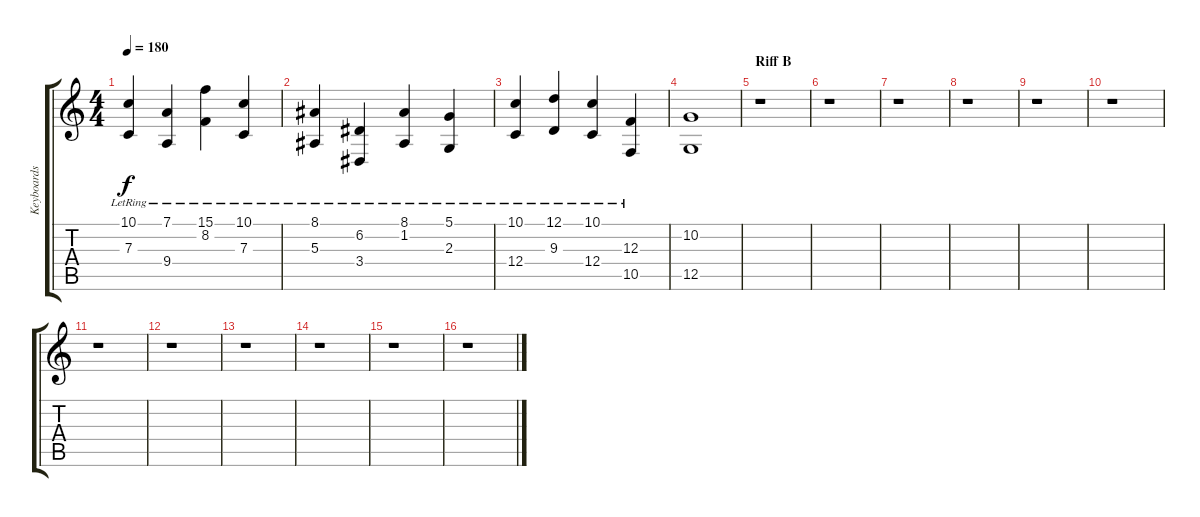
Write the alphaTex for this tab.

\track ("Keyboards" "Keyboards") {instrument electricpiano2}
\staff {score tabs}
\tuning (D4 A3 F3 C3 G2 D2) {hide}
\ts (4 4)
\tempo 180
\clef g2
\ks c
(10.1{lr} 7.3{lr}).4{dy f} (7.1{lr} 9.4{lr}).4 (15.1{lr} 8.2{lr}).4 (10.1{lr} 7.3{lr}).4 |
(8.1{lr} 5.3{lr}).4 (6.2{lr} 3.4{lr}).4 (8.1{lr} 1.2{lr}).4 (5.1 2.3{lr}).4 |
(10.1{lr} 12.4{lr}).4 (12.1{lr} 9.3{lr}).4 (10.1{lr} 12.4{lr}).4 (12.3{lr} 10.5{lr}).4 |
(10.2 12.5).1 |
\section ("" "Riff B")
r.1 |
r.1 |
r.1 |
r.1 |
r.1 |
r.1 |
r.1 |
r.1 |
r.1 |
r.1 |
r.1 |
r.1
